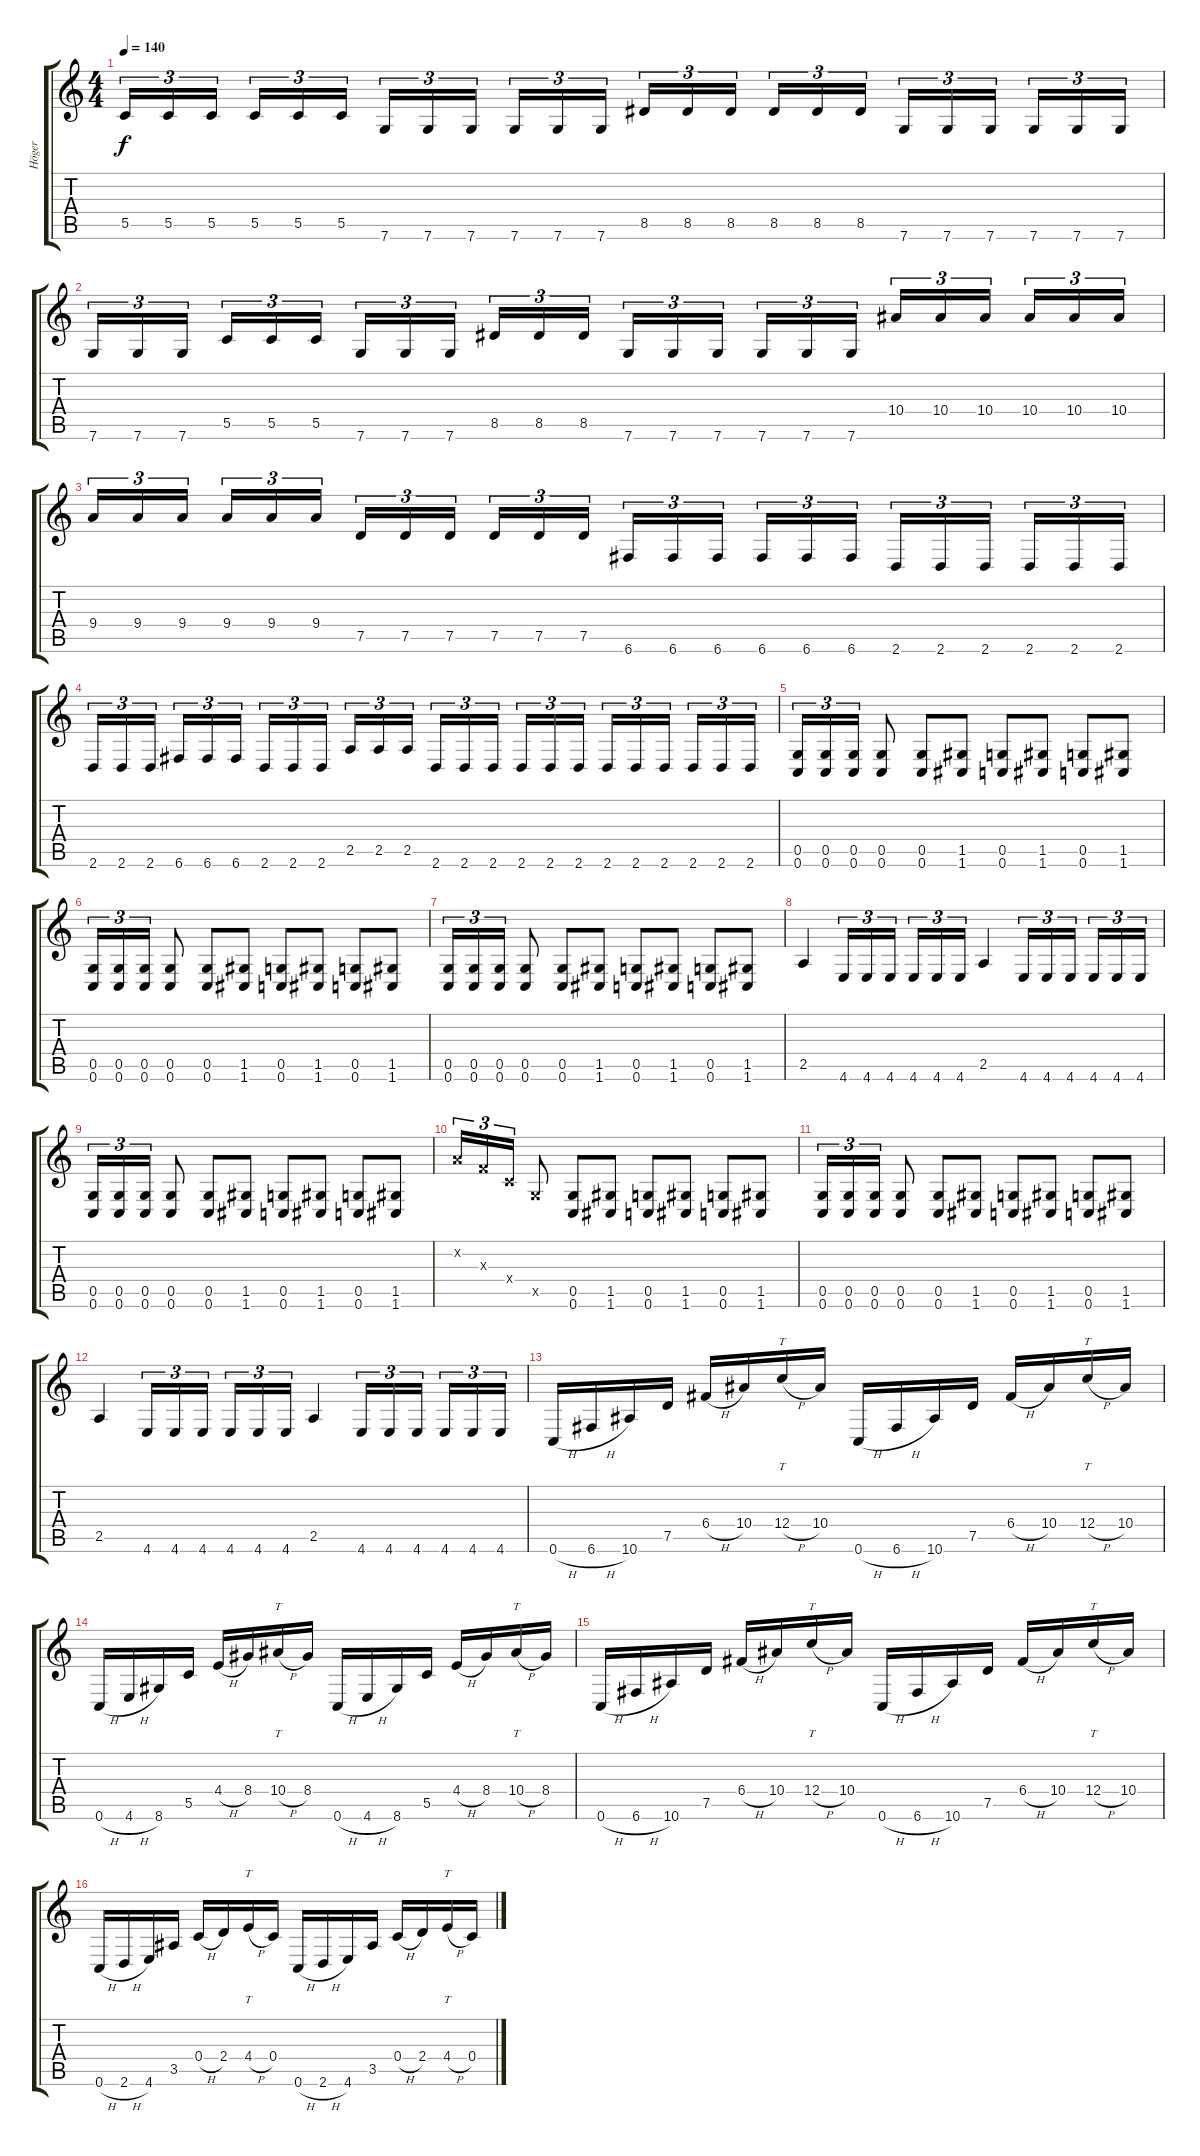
\track ("Höger" "Höger") {instrument overdrivenguitar}
\staff {score tabs}
\tuning (D4 A3 F3 C3 G2 C2) {hide}
\ts (4 4)
\tempo 140
\clef g2
\ks c
5.5.16{tu (3 2) dy f} 5.5.16{tu (3 2)} 5.5.16{tu (3 2) beam splitsecondary} 5.5.16{tu (3 2)} 5.5.16{tu (3 2)} 5.5.16{tu (3 2)} 7.6.16{tu (3 2)} 7.6.16{tu (3 2)} 7.6.16{tu (3 2) beam splitsecondary} 7.6.16{tu (3 2)} 7.6.16{tu (3 2)} 7.6.16{tu (3 2)} 8.5.16{tu (3 2)} 8.5.16{tu (3 2)} 8.5.16{tu (3 2) beam splitsecondary} 8.5.16{tu (3 2)} 8.5.16{tu (3 2)} 8.5.16{tu (3 2)} 7.6.16{tu (3 2)} 7.6.16{tu (3 2)} 7.6.16{tu (3 2) beam splitsecondary} 7.6.16{tu (3 2)} 7.6.16{tu (3 2)} 7.6.16{tu (3 2)} |
7.6.16{tu (3 2)} 7.6.16{tu (3 2)} 7.6.16{tu (3 2) beam splitsecondary} 5.5.16{tu (3 2)} 5.5.16{tu (3 2)} 5.5.16{tu (3 2)} 7.6.16{tu (3 2)} 7.6.16{tu (3 2)} 7.6.16{tu (3 2) beam splitsecondary} 8.5.16{tu (3 2)} 8.5.16{tu (3 2)} 8.5.16{tu (3 2)} 7.6.16{tu (3 2)} 7.6.16{tu (3 2)} 7.6.16{tu (3 2) beam splitsecondary} 7.6.16{tu (3 2)} 7.6.16{tu (3 2)} 7.6.16{tu (3 2)} 10.4.16{tu (3 2)} 10.4.16{tu (3 2)} 10.4.16{tu (3 2) beam splitsecondary} 10.4.16{tu (3 2)} 10.4.16{tu (3 2)} 10.4.16{tu (3 2)} |
9.4.16{tu (3 2)} 9.4.16{tu (3 2)} 9.4.16{tu (3 2) beam splitsecondary} 9.4.16{tu (3 2)} 9.4.16{tu (3 2)} 9.4.16{tu (3 2)} 7.5.16{tu (3 2)} 7.5.16{tu (3 2)} 7.5.16{tu (3 2) beam splitsecondary} 7.5.16{tu (3 2)} 7.5.16{tu (3 2)} 7.5.16{tu (3 2)} 6.6.16{tu (3 2)} 6.6.16{tu (3 2)} 6.6.16{tu (3 2) beam splitsecondary} 6.6.16{tu (3 2)} 6.6.16{tu (3 2)} 6.6.16{tu (3 2)} 2.6.16{tu (3 2)} 2.6.16{tu (3 2)} 2.6.16{tu (3 2) beam splitsecondary} 2.6.16{tu (3 2)} 2.6.16{tu (3 2)} 2.6.16{tu (3 2)} |
2.6.16{tu (3 2)} 2.6.16{tu (3 2)} 2.6.16{tu (3 2) beam splitsecondary} 6.6.16{tu (3 2)} 6.6.16{tu (3 2)} 6.6.16{tu (3 2)} 2.6.16{tu (3 2)} 2.6.16{tu (3 2)} 2.6.16{tu (3 2) beam splitsecondary} 2.5.16{tu (3 2)} 2.5.16{tu (3 2)} 2.5.16{tu (3 2)} 2.6.16{tu (3 2)} 2.6.16{tu (3 2)} 2.6.16{tu (3 2) beam splitsecondary} 2.6.16{tu (3 2)} 2.6.16{tu (3 2)} 2.6.16{tu (3 2)} 2.6.16{tu (3 2)} 2.6.16{tu (3 2)} 2.6.16{tu (3 2) beam splitsecondary} 2.6.16{tu (3 2)} 2.6.16{tu (3 2)} 2.6.16{tu (3 2)} |
(0.5 0.6).16{tu (3 2)} (0.5 0.6).16{tu (3 2)} (0.5 0.6).16{tu (3 2)} (0.5 0.6).8 (0.5 0.6).8 (1.5 1.6).8 (0.5 0.6).8 (1.5 1.6).8 (0.5 0.6).8 (1.5 1.6).8 |
(0.5 0.6).16{tu (3 2)} (0.5 0.6).16{tu (3 2)} (0.5 0.6).16{tu (3 2)} (0.5 0.6).8 (0.5 0.6).8 (1.5 1.6).8 (0.5 0.6).8 (1.5 1.6).8 (0.5 0.6).8 (1.5 1.6).8 |
(0.5 0.6).16{tu (3 2)} (0.5 0.6).16{tu (3 2)} (0.5 0.6).16{tu (3 2)} (0.5 0.6).8 (0.5 0.6).8 (1.5 1.6).8 (0.5 0.6).8 (1.5 1.6).8 (0.5 0.6).8 (1.5 1.6).8 |
2.5.4 4.6.16{tu (3 2)} 4.6.16{tu (3 2)} 4.6.16{tu (3 2) beam splitsecondary} 4.6.16{tu (3 2)} 4.6.16{tu (3 2)} 4.6.16{tu (3 2)} 2.5.4 4.6.16{tu (3 2)} 4.6.16{tu (3 2)} 4.6.16{tu (3 2) beam splitsecondary} 4.6.16{tu (3 2)} 4.6.16{tu (3 2)} 4.6.16{tu (3 2)} |
(0.5 0.6).16{tu (3 2)} (0.5 0.6).16{tu (3 2)} (0.5 0.6).16{tu (3 2)} (0.5 0.6).8 (0.5 0.6).8 (1.5 1.6).8 (0.5 0.6).8 (1.5 1.6).8 (0.5 0.6).8 (1.5 1.6).8 |
0.2{x}.16{tu (3 2)} 0.3{x}.16{tu (3 2)} 0.4{x}.16{tu (3 2)} 0.5{x}.8 (0.5 0.6).8 (1.5 1.6).8 (0.5 0.6).8 (1.5 1.6).8 (0.5 0.6).8 (1.5 1.6).8 |
(0.5 0.6).16{tu (3 2)} (0.5 0.6).16{tu (3 2)} (0.5 0.6).16{tu (3 2)} (0.5 0.6).8 (0.5 0.6).8 (1.5 1.6).8 (0.5 0.6).8 (1.5 1.6).8 (0.5 0.6).8 (1.5 1.6).8 |
2.5.4 4.6.16{tu (3 2)} 4.6.16{tu (3 2)} 4.6.16{tu (3 2) beam splitsecondary} 4.6.16{tu (3 2)} 4.6.16{tu (3 2)} 4.6.16{tu (3 2)} 2.5.4 4.6.16{tu (3 2)} 4.6.16{tu (3 2)} 4.6.16{tu (3 2) beam splitsecondary} 4.6.16{tu (3 2)} 4.6.16{tu (3 2)} 4.6.16{tu (3 2)} |
0.6{h}.16 6.6{h}.16 10.6.16 7.5.16 6.4{h}.16 10.4.16 12.4{h}.16{tt} 10.4.16 0.6{h}.16 6.6{h}.16 10.6.16 7.5.16 6.4{h}.16 10.4.16 12.4{h}.16{tt} 10.4.16 |
0.6{h}.16 4.6{h}.16 8.6.16 5.5.16 4.4{h}.16 8.4.16 10.4{h}.16{tt} 8.4.16 0.6{h}.16 4.6{h}.16 8.6.16 5.5.16 4.4{h}.16 8.4.16 10.4{h}.16{tt} 8.4.16 |
0.6{h}.16 6.6{h}.16 10.6.16 7.5.16 6.4{h}.16 10.4.16 12.4{h}.16{tt} 10.4.16 0.6{h}.16 6.6{h}.16 10.6.16 7.5.16 6.4{h}.16 10.4.16 12.4{h}.16{tt} 10.4.16 |
0.6{h}.16 2.6{h}.16 4.6.16 3.5.16 0.4{h}.16 2.4.16 4.4{h}.16{tt} 0.4.16 0.6{h}.16 2.6{h}.16 4.6.16 3.5.16 0.4{h}.16 2.4.16 4.4{h}.16{tt} 0.4.16
